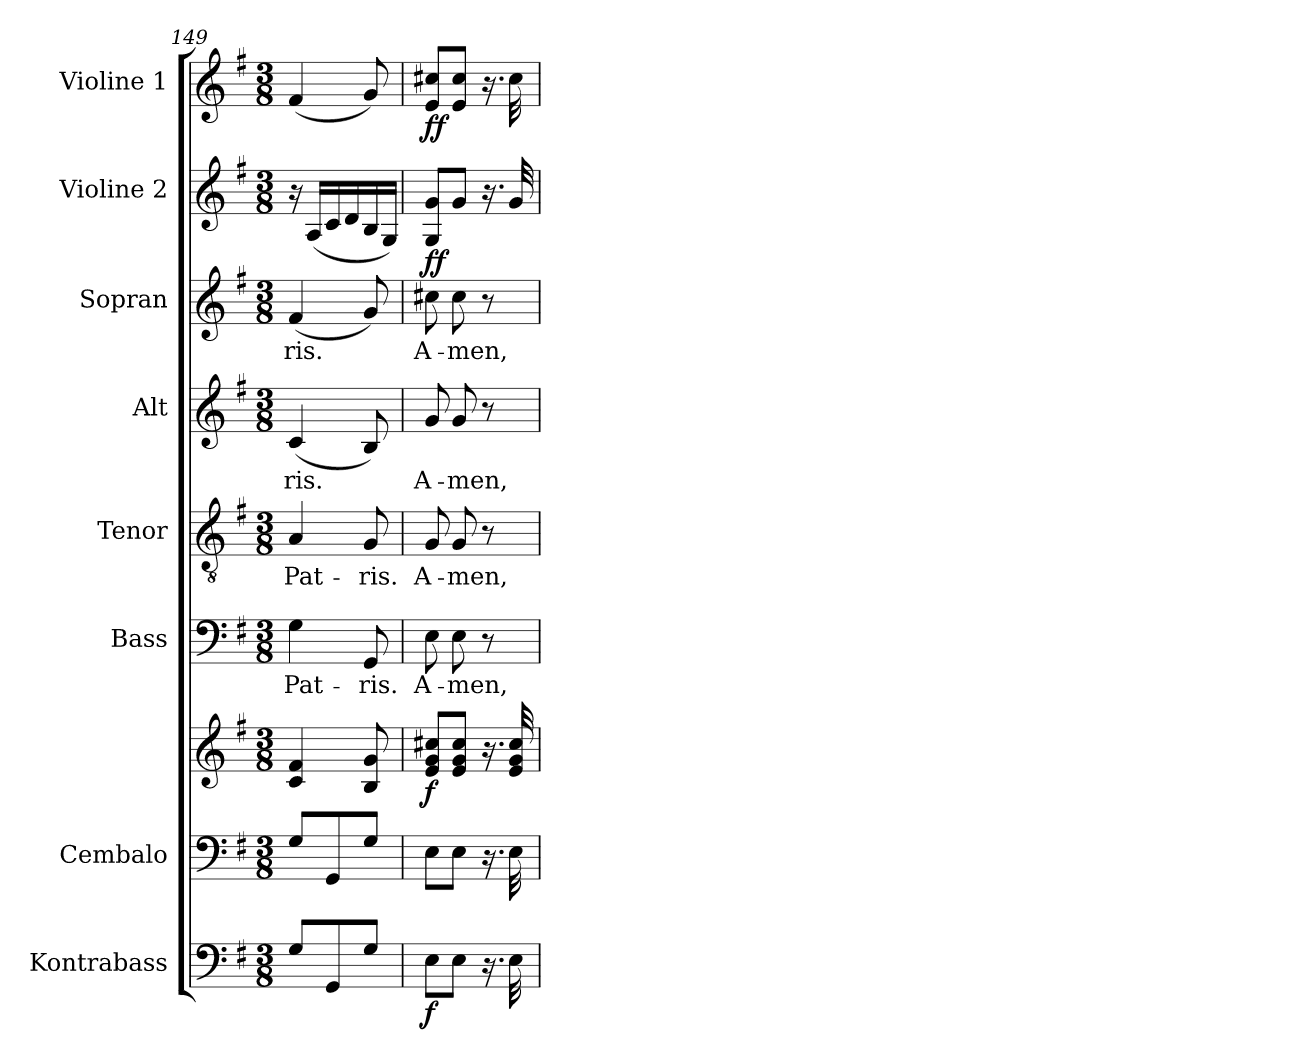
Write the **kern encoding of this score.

**kern	**dynam	**kern	**kern	**dynam	**kern	**text	**kern	**text	**kern	**text	**kern	**text	**kern	**dynam	**kern	**dynam
*part8	*part8	*part7	*part7	*part7	*part6	*part6	*part5	*part5	*part4	*part4	*part3	*part3	*part2	*part2	*part1	*part1
*staff9	*staff9	*staff8	*staff7	*staff7/8	*staff6	*staff6	*staff5	*staff5	*staff4	*staff4	*staff3	*staff3	*staff2	*staff2	*staff1	*staff1
*I"Kontrabass	*	*I"Cembalo	*	*	*I"Bass	*	*I"Tenor	*	*I"Alt	*	*I"Sopran	*	*I"Violine 2	*	*I"Violine 1	*
*I'Kb.	*	*I'Cemb.	*	*	*I'B.	*	*I'T.	*	*I'A.	*	*I'S.	*	*I'Vl. 2	*	*I'Vl. 1	*
*clefF4	*	*clefF4	*clefG2	*	*clefF4	*	*clefGv2	*	*clefG2	*	*clefG2	*	*clefG2	*	*clefG2	*
*ITrd7c12	*	*	*	*	*	*	*	*	*	*	*	*	*	*	*	*
*k[f#]	*	*k[f#]	*k[f#]	*	*k[f#]	*	*k[f#]	*	*k[f#]	*	*k[f#]	*	*k[f#]	*	*k[f#]	*
*G:	*	*G:	*G:	*	*G:	*	*G:	*	*G:	*	*G:	*	*G:	*	*G:	*
*M3/8	*	*M3/8	*M3/8	*	*M3/8	*	*M3/8	*	*M3/8	*	*M3/8	*	*M3/8	*	*M3/8	*
=149	=149	=149	=149	=149	=149	=149	=149	=149	=149	=149	=149	=149	=149	=149	=149	=149
!	!	!	!	!	!	!LO:LY:b	!	!LO:LY:b	!	!LO:LY:b	!	!LO:LY:b	!	!	!	!
8GG/L	.	8G/L	4c/ 4f#/	.	4G\	Pat-	4A/	Pat-	(<4c/	-ris.	(<4f#/	-ris.	16r	.	(<4f#/	.
.	.	.	.	.	.	.	.	.	.	.	.	.	(<16A/LL	.	.	.
8GGG/	.	8GG/	.	.	.	.	.	.	.	.	.	.	16c/	.	.	.
.	.	.	.	.	.	.	.	.	.	.	.	.	16d/	.	.	.
!	!	!	!	!	!	!LO:LY:b	!	!LO:LY:b	!	!	!	!	!	!	!	!
8GG/J	.	8G/J	8B/ 8g/	.	8GG/	-ris.	8G/	-ris.	8B/)	.	8g/)	.	16B/	.	8g/)	.
.	.	.	.	.	.	.	.	.	.	.	.	.	16G/JJ)	.	.	.
!!LO:PB:g=z
=150	=150	=150	=150	=150	=150	=150	=150	=150	=150	=150	=150	=150	=150	=150	=150	=150
!	!LO:DY:b	!	!	!LO:DY:b	!	!LO:LY:b	!	!LO:LY:b	!	!LO:LY:b	!	!LO:LY:b	!	!LO:DY:b	!	!LO:DY:b
8EE\L	f	8E\L	8e/ 8g/ 8cc#X/L	f	8E\	A-	8G/	A-	8g/	A-	8cc#X\	A-	8G/ 8g/L	ff	8e/ 8cc#X/L	ff
!	!	!	!	!	!	!LO:LY:b	!	!LO:LY:b	!	!LO:LY:b	!	!LO:LY:b	!	!	!	!
8EE\J	.	8E\J	8e/ 8g/ 8cc#/J	.	8E\	-men,	8G/	-men,	8g/	-men,	8cc#\	-men,	8g/J	.	8e/ 8cc#/J	.
16.r	.	16.r	16.r	.	8r	.	8r	.	8r	.	8r	.	16.r	.	16.r	.
32EE\	.	32E\	32e/ 32g/ 32cc#/	.	.	.	.	.	.	.	.	.	32g/	.	32cc#\	.
=	=	=	=	=	=	=	=	=	=	=	=	=	=	=	=	=
*-	*-	*-	*-	*-	*-	*-	*-	*-	*-	*-	*-	*-	*-	*-	*-	*-
